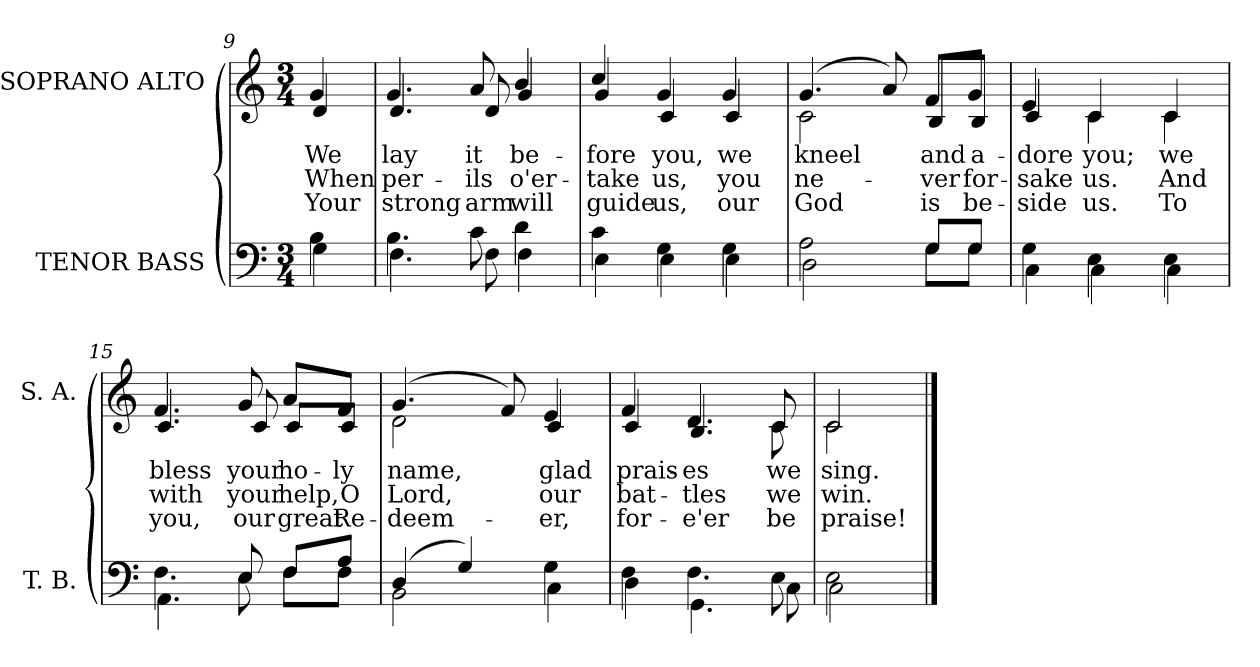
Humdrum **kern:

**kern	**kern	**text	**text	**text
*part2	*part1	*part1	*part1	*part1
*staff2	*staff1	*staff1	*staff1	*staff1
*I"TENOR BASS	*I"SOPRANO ALTO	*	*	*
*I'T. B.	*I'S. A.	*	*	*
*clefF4	*clefG2	*	*	*
*k[]	*k[]	*	*	*
*C:	*C:	*	*	*
*M3/4	*M3/4	*	*	*
=9	=9	=9	=9	=9
*^	*	*	*	*
!	!	!	!LO:LY:b:color=#000000	!LO:LY:b:color=#000000	!LO:LY:b:color=#000000
*	*	*^	*	*	*
4Bi\	4Gi\	4gi/	4di/	We	When	Your
!!LO:LB:g=z	!!
=10	=10	=10	=10	=10	=10	=10
!	!	!	!	!LO:LY:b:color=#000000	!LO:LY:b:color=#000000	!LO:LY:b:color=#000000
4.Bi\	4.Fi\	4.gi/	4.di/	lay	per-	strong
!	!	!	!	!LO:LY:b:color=#000000	!LO:LY:b:color=#000000	!LO:LY:b:color=#000000
8ci\	8Fi\	8ai/	8di/	it	-ils	arm
!	!	!	!	!LO:LY:b:color=#000000	!LO:LY:b:color=#000000	!LO:LY:b:color=#000000
4di\	4Fi\	4bi/	4gi/	be-	o'er-	will
=11	=11	=11	=11	=11	=11	=11
!	!	!	!	!LO:LY:b:color=#000000	!LO:LY:b:color=#000000	!LO:LY:b:color=#000000
4ci\	4Ei\	4cci/	4gi/	-fore	-take	guide
!	!	!	!	!LO:LY:b:color=#000000	!LO:LY:b:color=#000000	!LO:LY:b:color=#000000
4Gi\	4Ei\	4gi/	4ci/	you,	us,	us,
!	!	!	!	!LO:LY:b:color=#000000	!LO:LY:b:color=#000000	!LO:LY:b:color=#000000
4Gi\	4Ei\	4gi/	4ci/	we	you	our
=12	=12	=12	=12	=12	=12	=12
!	!	!	!	!LO:LY:b:color=#000000	!LO:LY:b:color=#000000	!LO:LY:b:color=#000000
2Ai\	2Di\	(4.gi/	2ci\	kneel	ne-	God
.	.	8ai/)	.	.	.	.
!	!	!	!	!LO:LY:b:color=#000000	!LO:LY:b:color=#000000	!LO:LY:b:color=#000000
8Gi/L	8Gi\L	8fi/L	8Bi/L	and	-ver	is
!	!	!	!	!LO:LY:b:color=#000000	!LO:LY:b:color=#000000	!LO:LY:b:color=#000000
8Gi/J	8Gi\J	8gi/J	8Bi/J	a-	for-	be-
=13	=13	=13	=13	=13	=13	=13
!	!	!	!	!LO:LY:b:color=#000000	!LO:LY:b:color=#000000	!LO:LY:b:color=#000000
4Gi\	4Ci\	4ei/	4ci/	-dore	-sake	-side
!	!	!	!	!LO:LY:b:color=#000000	!LO:LY:b:color=#000000	!LO:LY:b:color=#000000
4Ei\	4Ci\	4ci/	4ci\	you;	us.	us.
=14-	=14-	=14-	=14-	=14-	=14-	=14-
!	!	!	!	!LO:LY:b:color=#000000	!LO:LY:b:color=#000000	!LO:LY:b:color=#000000
4Ei\	4Ci\	4ci/	4ci\	we	And	To
!!LO:LB:g=z	!!
=15	=15	=15	=15	=15	=15	=15
!	!	!	!	!LO:LY:b:color=#000000	!LO:LY:b:color=#000000	!LO:LY:b:color=#000000
4.Fi\	4.AAi\	4.fi/	4.ci/	bless	with	you,
!	!	!	!	!LO:LY:b:color=#000000	!LO:LY:b:color=#000000	!LO:LY:b:color=#000000
8Ei/	8Ei\	8gi/	8ci/	your	your	our
!	!	!	!	!LO:LY:b:color=#000000	!LO:LY:b:color=#000000	!LO:LY:b:color=#000000
8Fi/L	8Fi\L	8ai/L	8ci/L	ho-	help,	great
!	!	!	!	!LO:LY:b:color=#000000	!LO:LY:b:color=#000000	!LO:LY:b:color=#000000
8Ai/J	8Fi\J	8fi/J	8ci/J	-ly	O	Re-
=16	=16	=16	=16	=16	=16	=16
!	!	!	!	!LO:LY:b:color=#000000	!LO:LY:b:color=#000000	!LO:LY:b:color=#000000
(4Di/	2BBi\	(4.gi/	2di\	name,	Lord,	-deem-
4Gi/)	.	.	.	.	.	.
.	.	8fi/)	.	.	.	.
!	!	!	!	!LO:LY:b:color=#000000	!LO:LY:b:color=#000000	!LO:LY:b:color=#000000
4Gi\	4Ci\	4ei/	4ci/	glad	our	-er,
=17	=17	=17	=17	=17	=17	=17
!	!	!	!	!LO:LY:b:color=#000000	!LO:LY:b:color=#000000	!LO:LY:b:color=#000000
4Fi\	4Di\	4fi/	4ci/	prais-	bat-	for-
!	!	!	!	!LO:LY:b:color=#000000	!LO:LY:b:color=#000000	!LO:LY:b:color=#000000
4.Fi\	4.GGi\	4.di/	4.Bi/	-es	-tles	-e'er
!	!	!	!	!LO:LY:b:color=#000000	!LO:LY:b:color=#000000	!LO:LY:b:color=#000000
8Ei\	8Ci\	8ci/	8ci\	we	we	be
=18	=18	=18	=18	=18	=18	=18
!	!	!	!	!LO:LY:b:color=#000000	!LO:LY:b:color=#000000	!LO:LY:b:color=#000000
2Ei\	2Ci\	2ci/	2ci\	sing.	win.	praise!
*v	*v	*	*	*	*	*
*	*v	*v	*	*	*
==	==	==	==	==
*-	*-	*-	*-	*-
